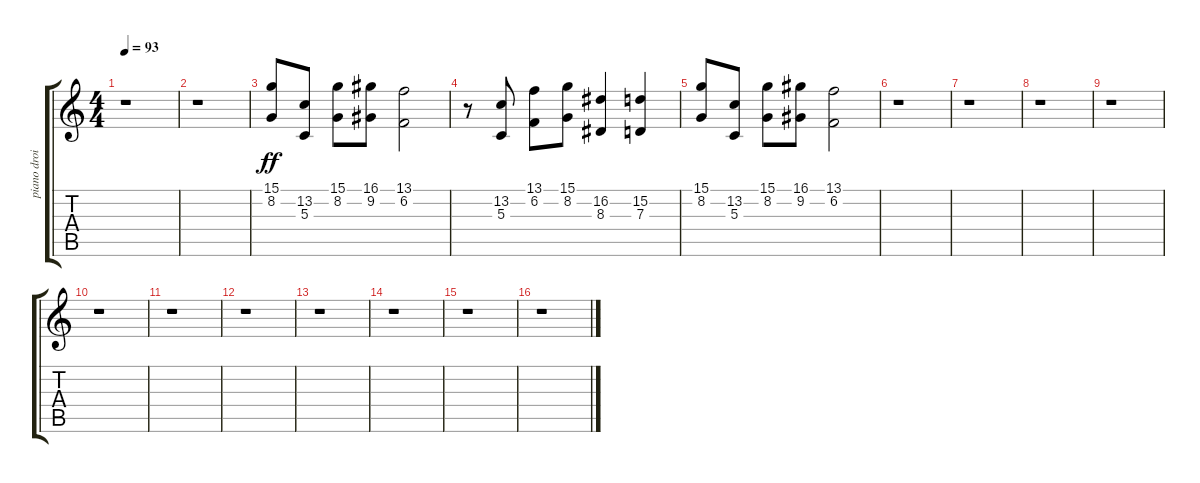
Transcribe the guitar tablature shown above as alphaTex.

\track ("piano droite" "piano droi") {instrument acousticgrandpiano}
\staff {score tabs}
\tuning (E4 B3 G3 D3 A2 E2) {hide}
\ts (4 4)
\tempo 93
\clef g2
\ks c
r.1{dy f} |
r.1 |
(15.1 8.2).8{dy ff} (13.2 5.3).8 (15.1 8.2).8 (16.1 9.2).8 (13.1 6.2).2 |
r.8 (13.2 5.3).8 (13.1 6.2).8 (15.1 8.2).8 (16.2 8.3).4 (15.2 7.3).4 |
(15.1 8.2).8 (13.2 5.3).8 (15.1 8.2).8 (16.1 9.2).8 (13.1 6.2).2 |
r.1 |
r.1 |
r.1 |
r.1 |
r.1 |
r.1 |
r.1 |
r.1 |
r.1 |
r.1 |
r.1
